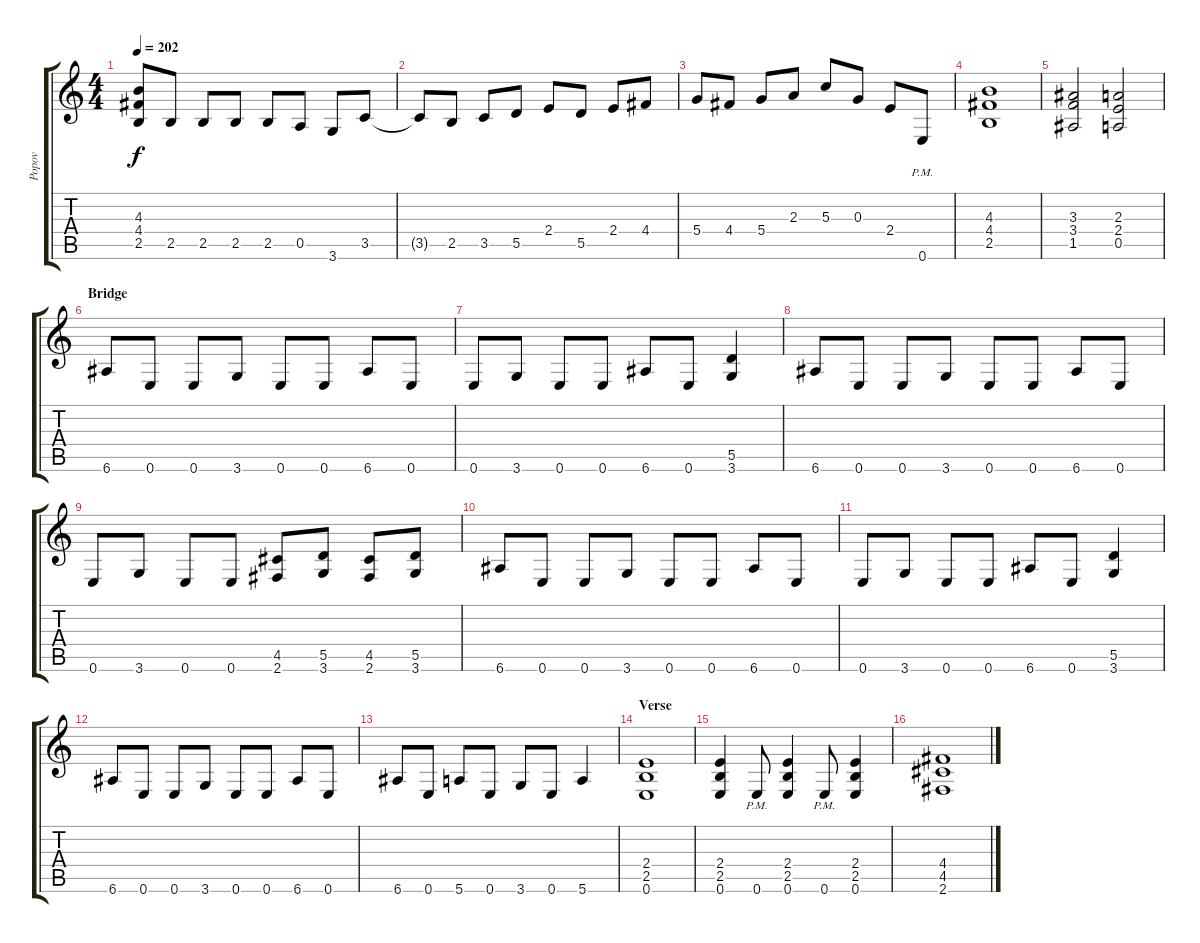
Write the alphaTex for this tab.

\track ("Popov" "Popov") {instrument distortionguitar}
\staff {score tabs}
\tuning (E4 B3 G3 D3 A2 E2) {hide}
\ts (4 4)
\tempo 202
\clef g2
\ks c
(4.3{t} 4.4{t} 2.5{t}).8{dy f} 2.5.8 2.5.8 2.5.8 2.5.8 0.5.8 3.6.8 3.5.8 |
3.5{t}.8 2.5.8 3.5.8 5.5.8 2.4.8 5.5.8 2.4.8 4.4.8 |
5.4.8 4.4.8 5.4.8 2.3.8 5.3.8 0.3.8 2.4.8 0.6{pm}.8 |
(4.3 4.4 2.5).1 |
(3.3 3.4 1.5).2 (2.3 2.4 0.5).2 |
\section ("" "Bridge")
6.6.8 0.6.8 0.6.8 3.6.8 0.6.8 0.6.8 6.6.8 0.6.8 |
0.6.8 3.6.8 0.6.8 0.6.8 6.6.8 0.6.8 (5.5 3.6).4 |
6.6.8 0.6.8 0.6.8 3.6.8 0.6.8 0.6.8 6.6.8 0.6.8 |
0.6.8 3.6.8 0.6.8 0.6.8 (4.5 2.6).8 (5.5 3.6).8 (4.5 2.6).8 (5.5 3.6).8 |
6.6.8 0.6.8 0.6.8 3.6.8 0.6.8 0.6.8 6.6.8 0.6.8 |
0.6.8 3.6.8 0.6.8 0.6.8 6.6.8 0.6.8 (5.5 3.6).4 |
6.6.8 0.6.8 0.6.8 3.6.8 0.6.8 0.6.8 6.6.8 0.6.8 |
6.6.8 0.6.8 5.6.8 0.6.8 3.6.8 0.6.8 5.6.4 |
\section ("" "Verse")
(2.4 2.5 0.6).1 |
(2.4 2.5 0.6).4 0.6{pm}.8 (2.4 2.5 0.6).4 0.6{pm}.8 (2.4 2.5 0.6).4 |
(4.4 4.5 2.6).1
